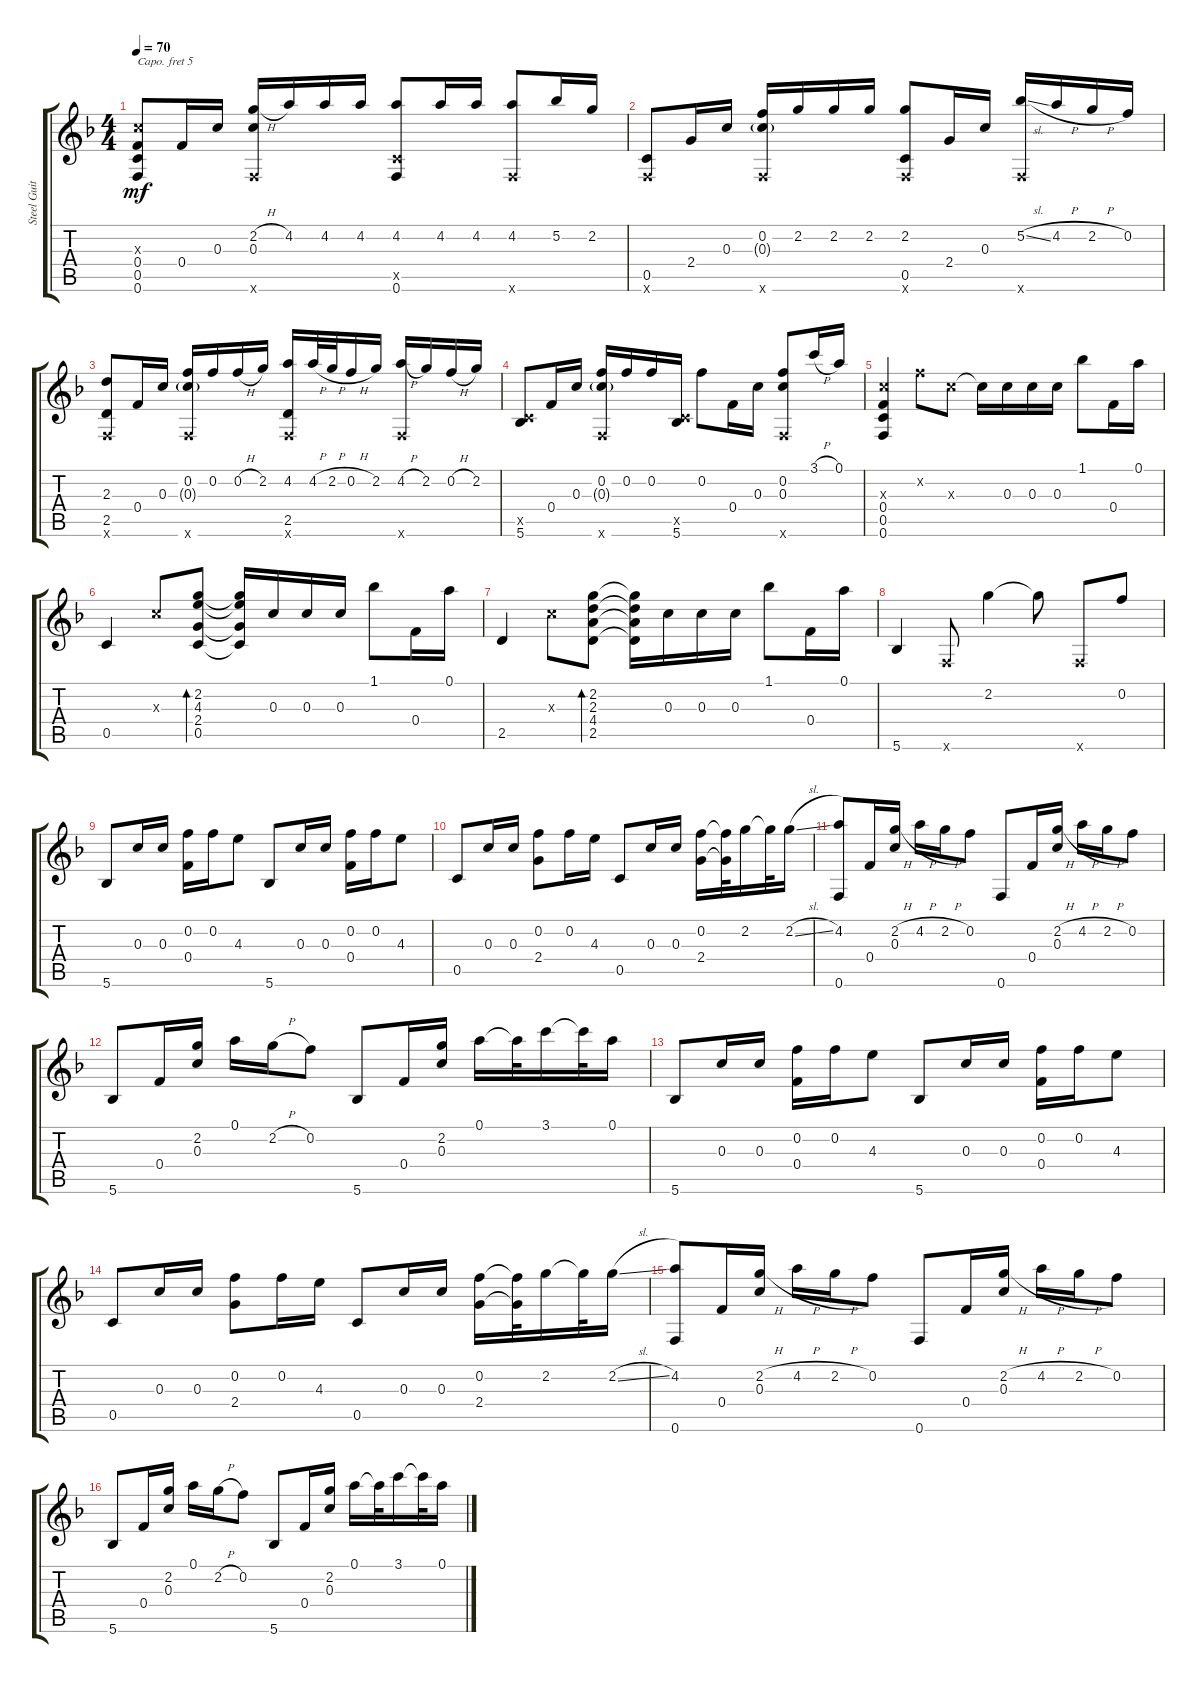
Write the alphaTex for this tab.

\track ("Steel Guitar" "Steel Guit") {instrument acousticguitarsteel}
\staff {score tabs}
\capo 5
\tuning (E4 C4 G3 C3 G2 C2) {hide}
\ts (4 4)
\tempo 70
\clef g2
\ks f
(0.3{x} 0.4 0.5 0.6).8{dy mf} 0.4.16 0.3.16 (2.2{h} 0.3 0.6{x}).16 4.2.16 4.2.16 4.2.16 (4.2 0.5{x} 0.6).8 4.2.16 4.2.16 (4.2 0.6{x}).8 5.2.16 2.2.16 |
(0.5 0.6{x}).8 2.4.16 0.3.16 (0.2 0.3{g} 0.6{x}).16 2.2.16 2.2.16 2.2.16 (2.2 0.5 0.6{x}).8 2.4.16 0.3.16 (5.2{sl} 0.6{x}).16 4.2{h}.16 2.2{h}.16 0.2.16 |
(2.3 2.5 0.6{x}).8 0.4.16 0.3.16 (0.2 0.3{g} 0.6{x}).16 0.2.16 0.2{h}.16 2.2.16 (4.2 2.5 0.6{x}).16 4.2{h}.32 2.2{h}.32 0.2{h}.16 2.2.16 (4.2{h} 0.6{x}).16 2.2.16 0.2{h}.16 2.2.16 |
(0.5{x} 5.6).8 0.4.16 0.3.16 (0.2 0.3{g} 0.6{x}).16 0.2.16 0.2.16 (0.5{x} 5.6).16 0.2.8 0.4.16 0.3.16 (0.2 0.3 0.6{x}).8 3.1{h}.16 0.1.16 |
(0.3{x} 0.4 0.5 0.6).4 0.2{x}.8 0.3{x}.8 0.3{t}.16 0.3.16 0.3.16 0.3.16 1.1.8 0.4.16 0.1.16 |
0.5.4 0.3{x}.8 (2.2 4.3 2.4 0.5).8{bd 60} (2.2{t} 4.3{t} 2.4{t} 0.5{t}).16 0.3.16 0.3.16 0.3.16 1.1.8 0.4.16 0.1.16 |
2.5.4 0.3{x}.8 (2.2 2.3 4.4 2.5).8{bd 60} (2.2{t} 2.3{t} 4.4{t} 2.5{t}).16 0.3.16 0.3.16 0.3.16 1.1.8 0.4.16 0.1.16 |
5.6.4 0.6{x}.8 2.2.4 2.2{t}.8 0.6{x}.8 0.2.8 |
5.6.8 0.3.16 0.3.16 (0.2 0.4).16 0.2.16 4.3.8 5.6.8 0.3.16 0.3.16 (0.2 0.4).16 0.2.16 4.3.8 |
0.5.8 0.3.16 0.3.16 (0.2 2.4).8 0.2.16 4.3.16 0.5.8 0.3.16 0.3.16 (0.2 2.4).16 (0.2{t} 2.4{t}).32 2.2.16 2.2{t}.32 2.2{sl}.16 |
(4.2 0.6).8 0.4.16 (2.2{h} 0.3).16 4.2{h}.16 2.2{h}.16 0.2.8 0.6.8 0.4.16 (2.2{h} 0.3).16 4.2{h}.16 2.2{h}.16 0.2.8 |
5.6.8 0.4.16 (2.2 0.3).16 0.1.16 2.2{h}.16 0.2.8 5.6.8 0.4.16 (2.2 0.3).16 0.1.16 0.1{t}.32 3.1.16 3.1{t}.32 0.1.16 |
5.6.8 0.3.16 0.3.16 (0.2 0.4).16 0.2.16 4.3.8 5.6.8 0.3.16 0.3.16 (0.2 0.4).16 0.2.16 4.3.8 |
0.5.8 0.3.16 0.3.16 (0.2 2.4).8 0.2.16 4.3.16 0.5.8 0.3.16 0.3.16 (0.2 2.4).16 (0.2{t} 2.4{t}).32 2.2.16 2.2{t}.32 2.2{sl}.16 |
(4.2 0.6).8 0.4.16 (2.2{h} 0.3).16 4.2{h}.16 2.2{h}.16 0.2.8 0.6.8 0.4.16 (2.2{h} 0.3).16 4.2{h}.16 2.2{h}.16 0.2.8 |
5.6.8 0.4.16 (2.2 0.3).16 0.1.16 2.2{h}.16 0.2.8 5.6.8 0.4.16 (2.2 0.3).16 0.1.16 0.1{t}.32 3.1.16 3.1{t}.32 0.1.16
